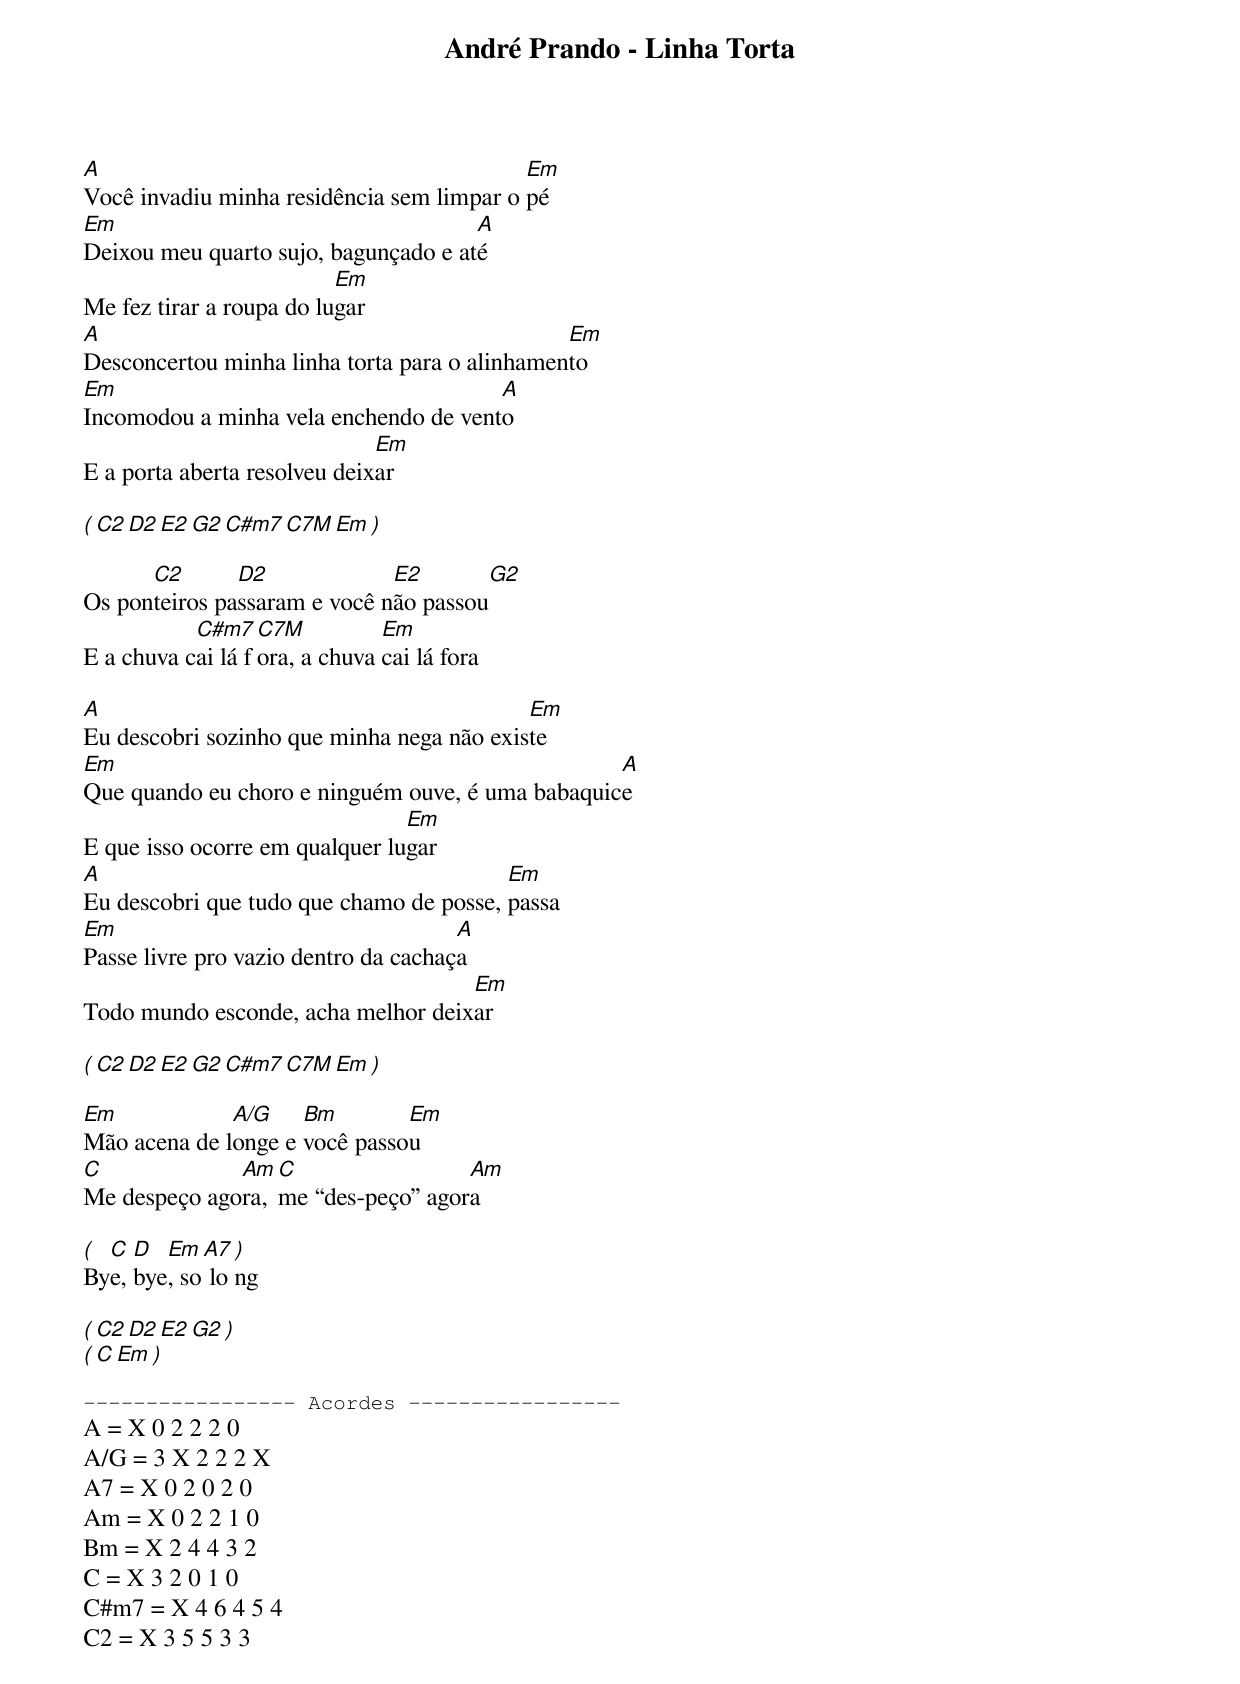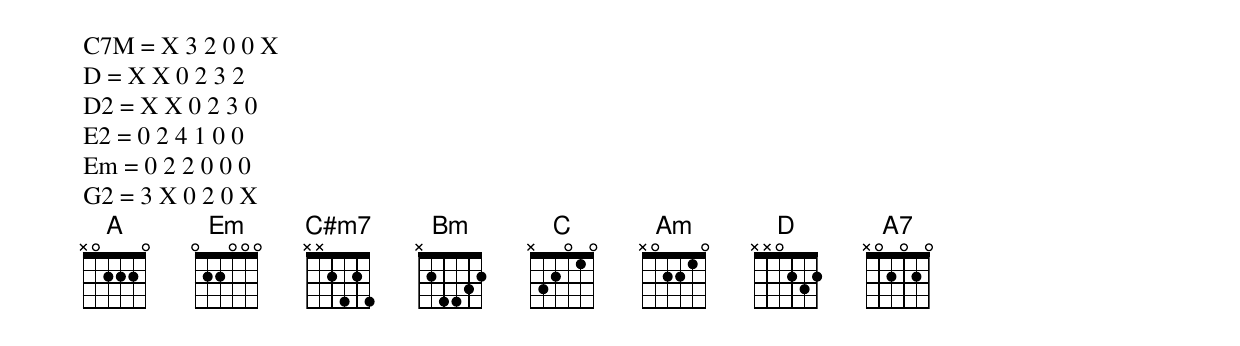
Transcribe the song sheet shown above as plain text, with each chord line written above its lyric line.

André Prando - Linha Torta

A                                          Em
Você invadiu minha residência sem limpar o pé
Em                                    A
Deixou meu quarto sujo, bagunçado e até
                          Em
Me fez tirar a roupa do lugar
A                                              Em
Desconcertou minha linha torta para o alinhamento
Em                                     A
Incomodou a minha vela enchendo de vento
                              Em
E a porta aberta resolveu deixar

( C2  D2  E2  G2  C#m7  C7M  Em )

      C2       D2             E2        G2
Os ponteiros passaram e você não passou
           C#m7   C7M          Em
E a chuva cai lá fora, a chuva cai lá fora

A                                          Em
Eu descobri sozinho que minha nega não existe
Em                                                A
Que quando eu choro e ninguém ouve, é uma babaquice
                                Em
E que isso ocorre em qualquer lugar
A                                        Em
Eu descobri que tudo que chamo de posse, passa
Em                                    A
Passe livre pro vazio dentro da cachaça
                                    Em
Todo mundo esconde, acha melhor deixar

( C2  D2  E2  G2  C#m7  C7M  Em )

Em            A/G    Bm        Em
Mão acena de longe e você passou
C             Am  C                 Am
Me despeço agora, me “des-peço” agora

( C  D  Em  A7 )
Bye, bye, so long

( C2  D2  E2  G2 )
( C  Em )

----------------- Acordes -----------------
A = X 0 2 2 2 0
A/G = 3 X 2 2 2 X
A7 = X 0 2 0 2 0
Am = X 0 2 2 1 0
Bm = X 2 4 4 3 2
C = X 3 2 0 1 0
C#m7 = X 4 6 4 5 4
C2 = X 3 5 5 3 3
C7M = X 3 2 0 0 X
D = X X 0 2 3 2
D2 = X X 0 2 3 0
E2 = 0 2 4 1 0 0
Em = 0 2 2 0 0 0
G2 = 3 X 0 2 0 X
